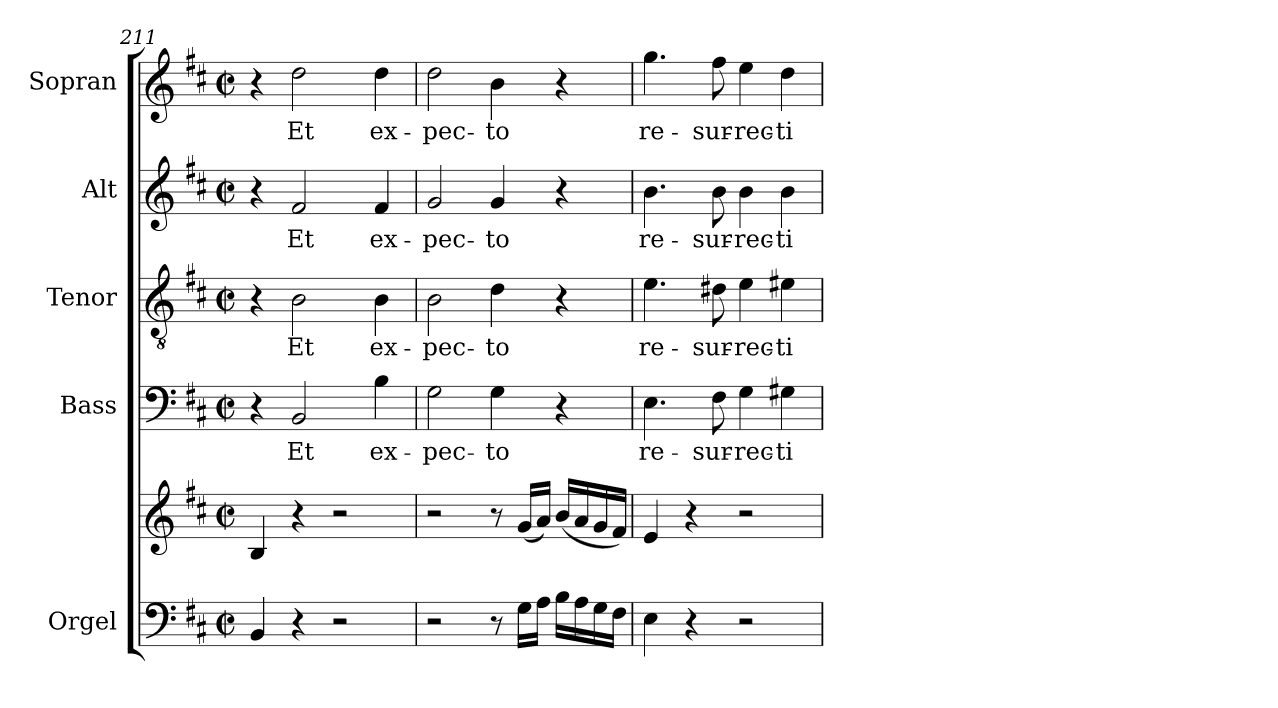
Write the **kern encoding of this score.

**kern	**kern	**kern	**text	**kern	**text	**kern	**text	**kern	**text
*part5	*part5	*part4	*part4	*part3	*part3	*part2	*part2	*part1	*part1
*staff6	*staff5	*staff4	*staff4	*staff3	*staff3	*staff2	*staff2	*staff1	*staff1
*I"Orgel	*	*I"Bass	*	*I"Tenor	*	*I"Alt	*	*I"Sopran	*
*I'Org.	*	*I'B.	*	*I'T.	*	*I'A.	*	*I'S.	*
*clefF4	*clefG2	*clefF4	*	*clefGv2	*	*clefG2	*	*clefG2	*
*k[f#c#]	*k[f#c#]	*k[f#c#]	*	*k[f#c#]	*	*k[f#c#]	*	*k[f#c#]	*
*D:	*D:	*D:	*	*D:	*	*D:	*	*D:	*
*M2/2	*M2/2	*M2/2	*	*M2/2	*	*M2/2	*	*M2/2	*
*met(c|)	*met(c|)	*met(c|)	*	*met(c|)	*	*met(c|)	*	*met(c|)	*
=211	=211	=211	=211	=211	=211	=211	=211	=211	=211
4BB/	4B/	4r	.	4r	.	4r	.	4r	.
!	!	!	!LO:LY:b	!	!LO:LY:b	!	!LO:LY:b	!	!LO:LY:b
4r	4r	2BB/	Et	2B\	Et	2f#/	Et	2dd\	Et
2r	2r	.	.	.	.	.	.	.	.
!	!	!	!LO:LY:b	!	!LO:LY:b	!	!LO:LY:b	!	!LO:LY:b
.	.	4B\	ex-	4B\	ex-	4f#/	ex-	4dd\	ex-
=212	=212	=212	=212	=212	=212	=212	=212	=212	=212
!	!	!	!LO:LY:b	!	!LO:LY:b	!	!LO:LY:b	!	!LO:LY:b
2r	2r	2G\	-pec-	2B\	-pec-	2g/	-pec-	2dd\	-pec-
!	!	!	!LO:LY:b	!	!LO:LY:b	!	!LO:LY:b	!	!LO:LY:b
8r	8r	4G\	-to	4d\	-to	4g/	-to	4b\	-to
16G\LL	(<16g/LL	.	.	.	.	.	.	.	.
16A\JJ	16a/JJ)	.	.	.	.	.	.	.	.
16B\LL	(<16b/LL	4r	.	4r	.	4r	.	4r	.
16A\	16a/	.	.	.	.	.	.	.	.
16G\	16g/	.	.	.	.	.	.	.	.
16F#\JJ	16f#/JJ)	.	.	.	.	.	.	.	.
=213	=213	=213	=213	=213	=213	=213	=213	=213	=213
!	!	!	!LO:LY:b	!	!LO:LY:b	!	!LO:LY:b	!	!LO:LY:b
4E\	4e/	4.E\	re-	4.e\	re-	4.b\	re-	4.gg\	re-
4r	4r	.	.	.	.	.	.	.	.
!	!	!	!LO:LY:b	!	!LO:LY:b	!	!LO:LY:b	!	!LO:LY:b
.	.	8F#\	-sur-	8d#X\	-sur-	8b\	-sur-	8ff#\	-sur-
!	!	!	!LO:LY:b	!	!LO:LY:b	!	!LO:LY:b	!	!LO:LY:b
2r	2r	4G\	-rec-	4e\	-rec-	4b\	-rec-	4ee\	-rec-
!	!	!	!LO:LY:b	!	!LO:LY:b	!	!LO:LY:b	!	!LO:LY:b
.	.	4G#X\	-ti-	4e#X\	-ti-	4b\	-ti-	4dd\	-ti-
=	=	=	=	=	=	=	=	=	=
*-	*-	*-	*-	*-	*-	*-	*-	*-	*-
